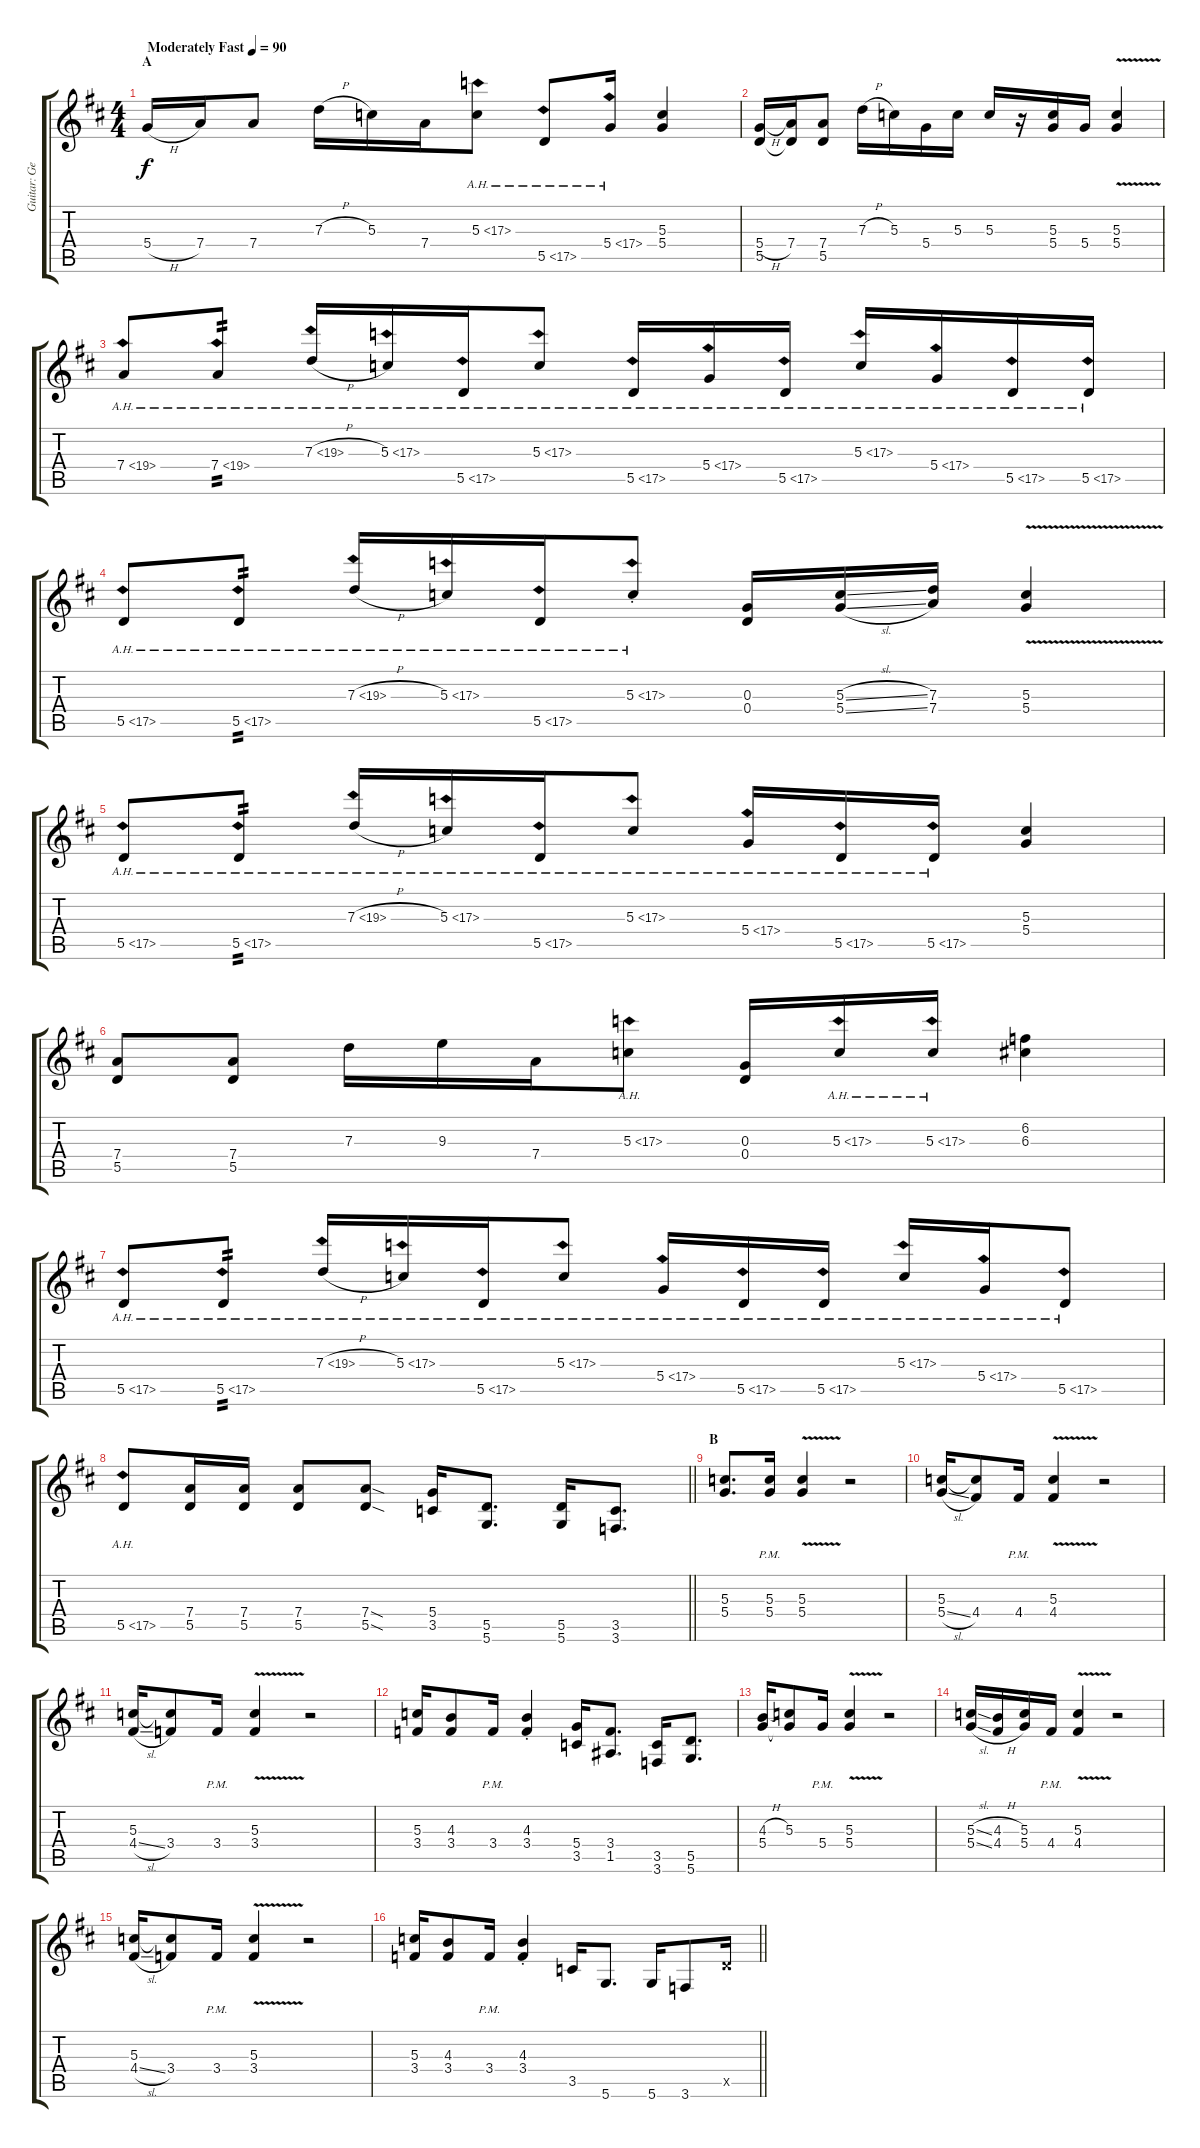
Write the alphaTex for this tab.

\track ("Guitar: George" "Guitar: Ge") {instrument distortionguitar}
\staff {score tabs}
\tuning (E4 B3 G3 D3 A2 D2) {hide}
\ts (4 4)
\section ("" "A")
\tempo (90 "Moderately Fast")
\clef g2
\ks d
5.4{h}.16{dy f instrument distortionguitar} 7.4.16 7.4.8 7.3{h}.16 5.3.16 7.4.16 5.3{ah 12}.8 5.5{ah 12}.8 5.4{ah 12}.16 (5.3 5.4).4 |
(5.4{h} 5.5).16 (7.4 5.5{t}).16 (7.4 5.5).8 7.3{h}.16 5.3.16 5.4.16 5.3.16 5.3.16 r.16 (5.3 5.4).16 5.4.16 (5.3{v} 5.4{v}).4 |
7.4{ah 12}.8 7.4{ah 12}.8{tp 2} 7.3{ah 12 h}.16 5.3{ah 12}.16 5.5{ah 12}.16 5.3{ah 12}.8 5.5{ah 12}.16 5.4{ah 12}.16 5.5{ah 12}.16 5.3{ah 12}.16 5.4{ah 12}.16 5.5{ah 12}.16 5.5{ah 12}.16 |
5.5{ah 12}.8 5.5{ah 12}.8{tp 2} 7.3{ah 12 h}.16 5.3{ah 12}.16 5.5{ah 12}.16 5.3{ah 12 st}.8 (0.3 0.4).16 (5.3{sl} 5.4{sl}).16 (7.3 7.4).16 (5.3{v} 5.4{v}).4 |
5.5{ah 12}.8 5.5{ah 12}.8{tp 2} 7.3{ah 12 h}.16 5.3{ah 12}.16 5.5{ah 12}.16 5.3{ah 12}.8 5.4{ah 12}.16 5.5{ah 12}.16 5.5{ah 12}.16 (5.3 5.4).4 |
(7.4 5.5).8 (7.4 5.5).8 7.3.16 9.3.16 7.4.16 5.3{ah 12}.8 (0.3 0.4).16 5.3{ah 12}.16 5.3{ah 12}.16 (6.2 6.3).4 |
5.5{ah 12}.8 5.5{ah 12}.8{tp 2} 7.3{ah 12 h}.16 5.3{ah 12}.16 5.5{ah 12}.16 5.3{ah 12}.8 5.4{ah 12}.16 5.5{ah 12}.16 5.5{ah 12}.16 5.3{ah 12}.16 5.4{ah 12}.16 5.5{ah 12}.8 |
\barLineRight lightlight
5.5{ah 12}.8 (7.4 5.5).16 (7.4 5.5).16 (7.4 5.5).8 (7.4{sod} 5.5{sod}).8 (5.4 3.5).16 (5.5 5.6).8{d} (5.5 5.6).16 (3.5 3.6).8{d} |
\section ("" "B")
(5.3 5.4).8{d} (5.3{pm} 5.4{pm}).16 (5.3{v} 5.4{v}).4 r.2 |
(5.3 5.4{sl}).16 (5.3{t} 4.4).8 4.4{pm}.16 (5.3{v} 4.4{v}).4 r.2 |
(5.3 4.4{sl}).16 (5.3{t} 3.4).8 3.4{pm}.16 (5.3{v} 3.4{v}).4 r.2 |
(5.3 3.4).16 (4.3 3.4).8 3.4{pm}.16 (4.3{st} 3.4{st}).4 (5.4 3.5).16 (3.4 1.5).8{d} (3.5 3.6).16 (5.5 5.6).8{d} |
(4.3{h} 5.4).16 (5.3 5.4{t}).8 5.4{pm}.16 (5.3{v} 5.4{v}).4 r.2 |
(5.3{sl} 5.4{sl}).16 (4.3{h} 4.4{h}).16 (5.3 5.4).16 4.4{pm}.16 (5.3{v} 4.4{v}).4 r.2 |
(5.3 4.4{sl}).16 (5.3{t} 3.4).8 3.4{pm}.16 (5.3{v} 3.4{v}).4 r.2 |
\barLineRight lightlight
(5.3 3.4).16 (4.3 3.4).8 3.4{pm}.16 (4.3{st} 3.4{st}).4 3.5.16 5.6.8{d} 5.6.16 3.6.8 5.5{x}.16
